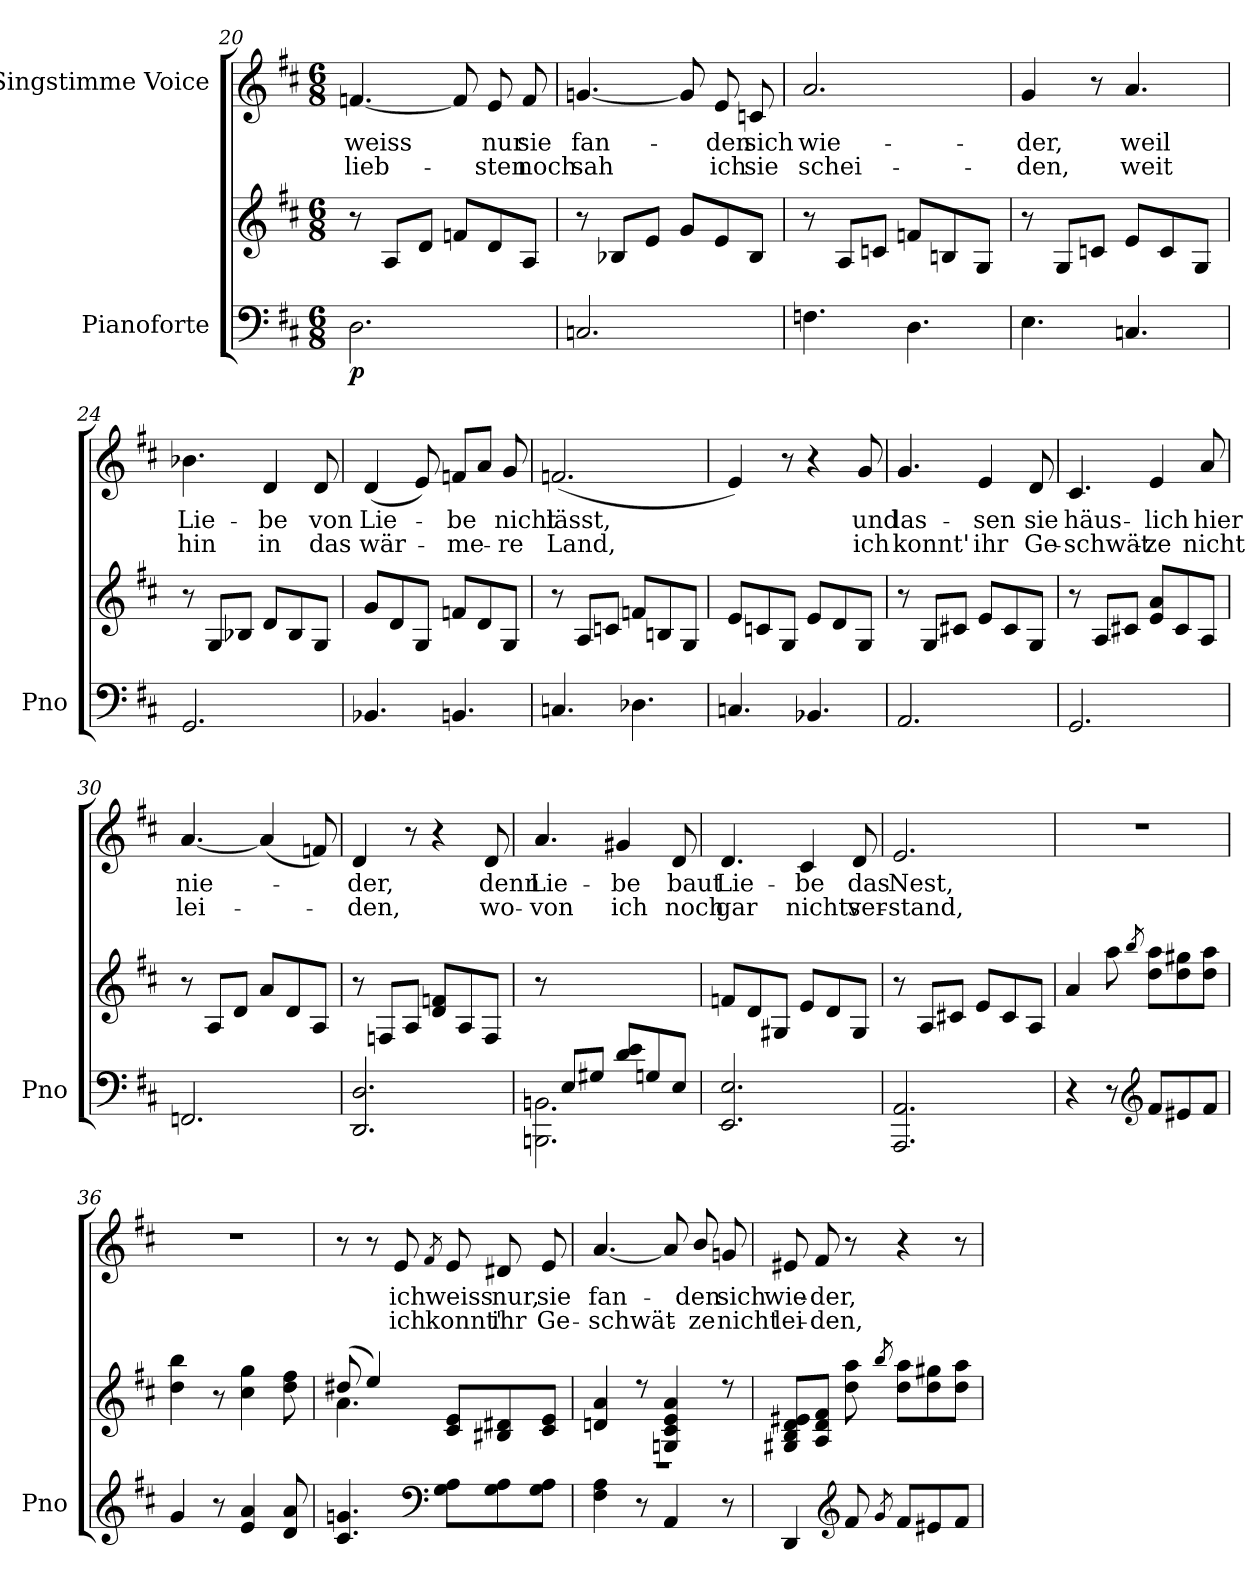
**kern	**kern	**dynam	**kern	**text	**text
*part2	*part2	*part2	*part1	*part1	*part1
*staff3	*staff2	*staff2/3	*staff1	*staff1	*staff1
*I"Pianoforte	*	*	*I"Singstimme Voice	*	*
*I'Pno	*	*	*	*	*
*clefF4	*clefG2	*	*clefG2	*	*
*k[f#c#]	*k[f#c#]	*	*k[f#c#]	*	*
*M6/8	*M6/8	*	*M6/8	*	*
=20	=20	=20	=20	=20	=20
!	!	!LO:DY:b=2	!	!	!
2.D\	8r	p	[4.fn/	weiss	lieb-
.	8A/L	.	.	.	.
.	8d/J	.	.	.	.
.	8fn/L	.	8f/]	.	.
.	8d/	.	8e/	nur	-sten
.	8A/J	.	8f/	sie	noch
=21	=21	=21	=21	=21	=21
2.Cn/	8r	.	[4.gn/	fan-	sah
.	8B-X/L	.	.	.	.
.	8e/J	.	.	.	.
.	8g/L	.	8g/]	.	.
.	8e/	.	8e/	-den	ich
.	8B-/J	.	8cn/	sich	sie
=22	=22	=22	=22	=22	=22
4.Fn\	8r	.	2.a/	wie-	schei-
.	8A/L	.	.	.	.
.	8cn/J	.	.	.	.
4.D\	8fn/L	.	.	.	.
.	8Bn/	.	.	.	.
.	8G/J	.	.	.	.
=23	=23	=23	=23	=23	=23
4.E\	8r	.	4g/	-der,	-den,
.	8G/L	.	.	.	.
.	8cn/J	.	8r	.	.
4.Cn/	8e/L	.	4.a/	weil	weit
.	8c/	.	.	.	.
.	8G/J	.	.	.	.
=24	=24	=24	=24	=24	=24
2.GG/	8r	.	4.b-X\	Lie-	hin
.	8G/L	.	.	.	.
.	8B-X/J	.	.	.	.
.	8d/L	.	4d/	-be	in
.	8B-/	.	.	.	.
.	8G/J	.	8d/	von	das
=25	=25	=25	=25	=25	=25
4.BB-X/	8g/L	.	(4d/	Lie-	wär-
.	8d/	.	.	.	.
.	8G/J	.	8e/)	.	.
4.BBn/	8fn/L	.	8fn/L	-be	-me-
.	8d/	.	8a/J	.	.
.	8G/J	.	8g/	nicht	-re
=26	=26	=26	=26	=26	=26
4.Cn/	8r	.	(2.fn/	lässt,	Land,
.	8A/L	.	.	.	.
.	8cn/J	.	.	.	.
4.D-X\	8fn/L	.	.	.	.
.	8Bn/	.	.	.	.
.	8G/J	.	.	.	.
=27	=27	=27	=27	=27	=27
4.Cn/	8e/L	.	4e/)	.	.
.	8cn/	.	.	.	.
.	8G/J	.	8r	.	.
4.BB-X/	8e/L	.	4r	.	.
.	8d/	.	.	.	.
.	8G/J	.	8g/	und	ich
=28	=28	=28	=28	=28	=28
2.AA/	8r	.	4.g/	las-	konnt'
.	8G/L	.	.	.	.
.	8c#X/J	.	.	.	.
.	8e/L	.	4e/	-sen	ihr
.	8c#/	.	.	.	.
.	8G/J	.	8d/	sie	Ge-
=29	=29	=29	=29	=29	=29
2.GG/	8r	.	4.c#/	häus-	-schwät-
.	8A/L	.	.	.	.
.	8c#X/J	.	.	.	.
.	8e/ 8a/L	.	4e/	-lich	-ze
.	8c#/	.	.	.	.
.	8A/J	.	8a/	hier	nicht
=30	=30	=30	=30	=30	=30
2.FFn/	8r	.	[4.a/	nie-	lei-
.	8A/L	.	.	.	.
.	8d/J	.	.	.	.
.	8a/L	.	(4a/]	.	.
.	8d/	.	.	.	.
.	8A/J	.	8fn/)	.	.
=31	=31	=31	=31	=31	=31
2.DD/ 2.D/	8r	.	4d/	-der,	-den,
.	8Fn/L	.	.	.	.
.	8A/J	.	8r	.	.
.	8d/ 8fn/L	.	4r	.	.
.	8A/	.	.	.	.
.	8F/J	.	8d/	denn	wo-
=32	=32	=32	=32	=32	=32
*^	*	*	*	*	*
8ryy	2.BBBn\ 2.BBn\	8r	.	4.a/	Lie-	-von
8E/L	.	2ryy	.	.	.	.
8G#X/J	.	.	.	.	.	.
8d/ 8e/L	.	.	.	4g#X/	-be	ich
8Gn/	.	.	.	.	.	.
8E/J	.	8ryy	.	8d/	baut	noch
*v	*v	*	*	*	*	*
=33	=33	=33	=33	=33	=33
2.EE/ 2.E/	8fn/L	.	4.d/	Lie-	gar
.	8d/	.	.	.	.
.	8G#X/J	.	.	.	.
.	8e/L	.	4c#/	-be	nichts
.	8d/	.	.	.	.
.	8G#/J	.	8d/	das	ver-
=34	=34	=34	=34	=34	=34
2.AAA/ 2.AA/	8r	.	2.e/	Nest,	-stand,
.	8A/L	.	.	.	.
.	8c#X/J	.	.	.	.
.	8e/L	.	.	.	.
.	8c#/	.	.	.	.
.	8A/J	.	.	.	.
=35	=35	=35	=35	=35	=35
4r	4a/	.	2.r	.	.
8r	8aa\	.	.	.	.
*clefG2	*	*	*	*	*
.	8qbb/	.	.	.	.
8f#/L	8dd\ 8aa\L	.	.	.	.
8e#X/	8dd\ 8gg#X\	.	.	.	.
8f#/J	8dd\ 8aa\J	.	.	.	.
=36	=36	=36	=36	=36	=36
4g/	4dd\ 4bb\	.	2.r	.	.
8r	8r	.	.	.	.
4e/ 4a/	4cc#\ 4gg\	.	.	.	.
8d/ 8a/	8dd\ 8ff#\	.	.	.	.
=37	=37	=37	=37	=37	=37
*	*^	*	*	*	*
4.c#/ 4.gn/	(8dd#X/	4.a\	.	8r	.	.
.	4ee/)	.	.	8r	.	.
.	.	.	.	8e/	ich	ich
*clefF4	*	*	*	*	*	*
.	.	.	.	8qf#/	.	.
8G\ 8A\L	8c#/ 8e/L	4.ryy	.	8e/	weiss	konnt'
8G\ 8A\	8B#X/ 8d#X/	.	.	8d#X/	nur,	ihr
8G\ 8A\J	8c#/ 8e/J	.	.	8e/	sie	Ge-
=38	=38	=38	=38	=38	=38	=38
4F#\ 4A\	4dn/ 4a/	2.r	.	[4.a/	fan-	-schwät-
8r	8r	.	.	.	.	.
4AA/	4Gn/ 4c#/ 4e/ 4a/	.	.	8a/]	.	.
.	.	.	.	8b/	-den	-ze
8r	8r	.	.	8gn/	sich	nicht
*	*v	*v	*	*	*	*
=39	=39	=39	=39	=39	=39
4DD/	8G#X/ 8B/ 8d/ 8e#X/L	.	8e#X/	wie-	lei-
.	8A/ 8d/ 8f#/J	.	8f#/	-der,	-den,
*clefG2	*	*	*	*	*
8f#/	8dd\ 8aa\	.	8r	.	.
8qg/	8qbb/	.	.	.	.
8f#/L	8dd\ 8aa\L	.	4r	.	.
8e#X/	8dd\ 8gg#X\	.	.	.	.
8f#/J	8dd\ 8aa\J	.	8r	.	.
=	=	=	=	=	=
*-	*-	*-	*-	*-	*-
